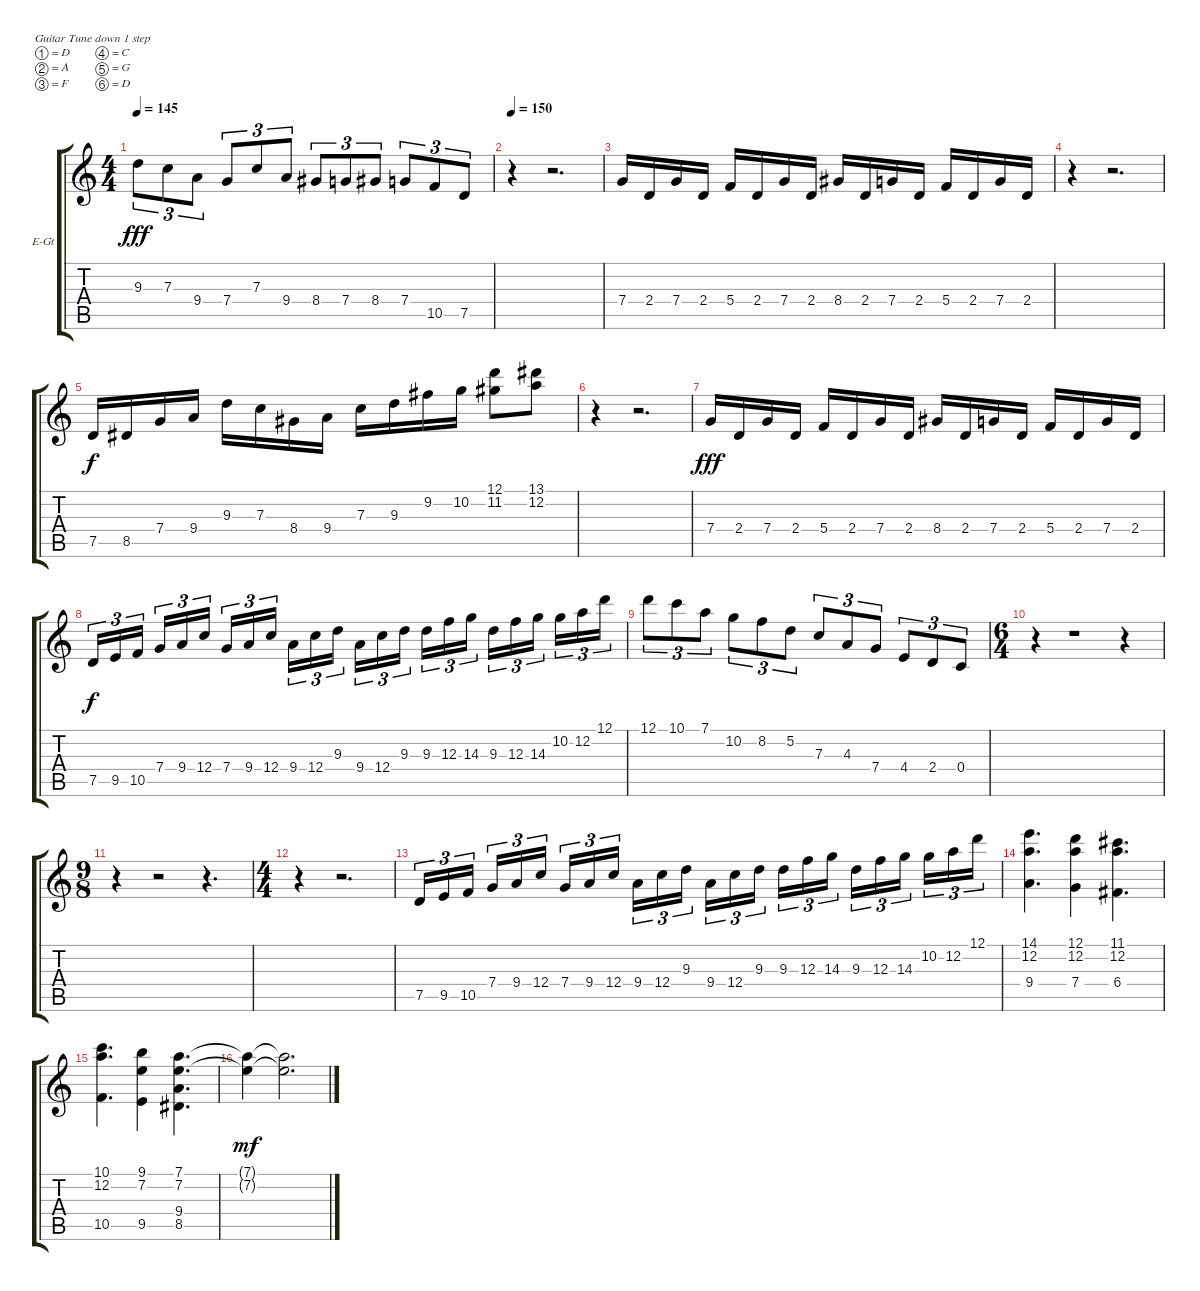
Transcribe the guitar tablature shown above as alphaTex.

\bracketExtendMode groupsimilarinstruments
\firstSystemTrackNameOrientation horizontal
\otherSystemsTrackNameOrientation horizontal
\track ("Гитара 2" "E-Gt") {instrument distortionguitar}
\staff {score tabs}
\tuning (D4 A3 F3 C3 G2 D2)
\ts (4 4)
\tempo 145
\clef g2
\ks c
9.3.8{tu (3 2) dy fff} 7.3.8{tu (3 2)} 9.4.8{tu (3 2)} 7.4.8{tu (3 2)} 7.3.8{tu (3 2)} 9.4.8{tu (3 2)} 8.4.8{tu (3 2)} 7.4.8{tu (3 2)} 8.4.8{tu (3 2)} 7.4.8{tu (3 2)} 10.5.8{tu (3 2)} 7.5.8{tu (3 2)} |
\tempo 150
r.4 r.2{d} |
7.4.16 2.4.16 7.4.16 2.4.16 5.4.16 2.4.16 7.4.16 2.4.16 8.4.16 2.4.16 7.4.16 2.4.16 5.4.16 2.4.16 7.4.16 2.4.16 |
r.4 r.2{d} |
7.5.16{dy f} 8.5.16 7.4.16 9.4.16 9.3.16 7.3.16 8.4.16 9.4.16 7.3.16 9.3.16 9.2.16 10.2.16 (12.1 11.2).8 (13.1 12.2).8 |
r.4 r.2{d} |
7.4.16{dy fff} 2.4.16 7.4.16 2.4.16 5.4.16 2.4.16 7.4.16 2.4.16 8.4.16 2.4.16 7.4.16 2.4.16 5.4.16 2.4.16 7.4.16 2.4.16 |
7.5.16{tu (3 2) dy f} 9.5.16{tu (3 2)} 10.5.16{tu (3 2)} 7.4.16{tu (3 2)} 9.4.16{tu (3 2)} 12.4.16{tu (3 2)} 7.4.16{tu (3 2)} 9.4.16{tu (3 2)} 12.4.16{tu (3 2)} 9.4.16{tu (3 2)} 12.4.16{tu (3 2)} 9.3.16{tu (3 2)} 9.4.16{tu (3 2)} 12.4.16{tu (3 2)} 9.3.16{tu (3 2)} 9.3.16{tu (3 2)} 12.3.16{tu (3 2)} 14.3.16{tu (3 2)} 9.3.16{tu (3 2)} 12.3.16{tu (3 2)} 14.3.16{tu (3 2)} 10.2.16{tu (3 2)} 12.2.16{tu (3 2)} 12.1.16{tu (3 2)} |
12.1.8{tu (3 2)} 10.1.8{tu (3 2)} 7.1.8{tu (3 2)} 10.2.8{tu (3 2)} 8.2.8{tu (3 2)} 5.2.8{tu (3 2)} 7.3.8{tu (3 2)} 4.3.8{tu (3 2)} 7.4.8{tu (3 2)} 4.4.8{tu (3 2)} 2.4.8{tu (3 2)} 0.4.8{tu (3 2)} |
\ts (6 4)
\beaming (8 6 6)
r.4 r.1 r.4 |
\ts (9 8)
\beaming (8 3 3 3)
r.4 r.2 r.4{d} |
\ts (4 4)
\beaming (8 2 2 2 2)
r.4 r.2{d} |
7.5.16{tu (3 2)} 9.5.16{tu (3 2)} 10.5.16{tu (3 2)} 7.4.16{tu (3 2)} 9.4.16{tu (3 2)} 12.4.16{tu (3 2)} 7.4.16{tu (3 2)} 9.4.16{tu (3 2)} 12.4.16{tu (3 2)} 9.4.16{tu (3 2)} 12.4.16{tu (3 2)} 9.3.16{tu (3 2)} 9.4.16{tu (3 2)} 12.4.16{tu (3 2)} 9.3.16{tu (3 2)} 9.3.16{tu (3 2)} 12.3.16{tu (3 2)} 14.3.16{tu (3 2)} 9.3.16{tu (3 2)} 12.3.16{tu (3 2)} 14.3.16{tu (3 2)} 10.2.16{tu (3 2)} 12.2.16{tu (3 2)} 12.1.16{tu (3 2)} |
(14.1 12.2 9.4).4{d} (12.1 12.2 7.4).4 (11.1 12.2 6.4).4{d} |
(10.1 12.2 10.5).4{d} (9.1 7.2 9.5).4 (7.1 7.2 9.4 8.5).4{d} |
(7.2{t} 7.1{t}).4{dy mf} (7.2{t} 7.1{t}).2{d}
